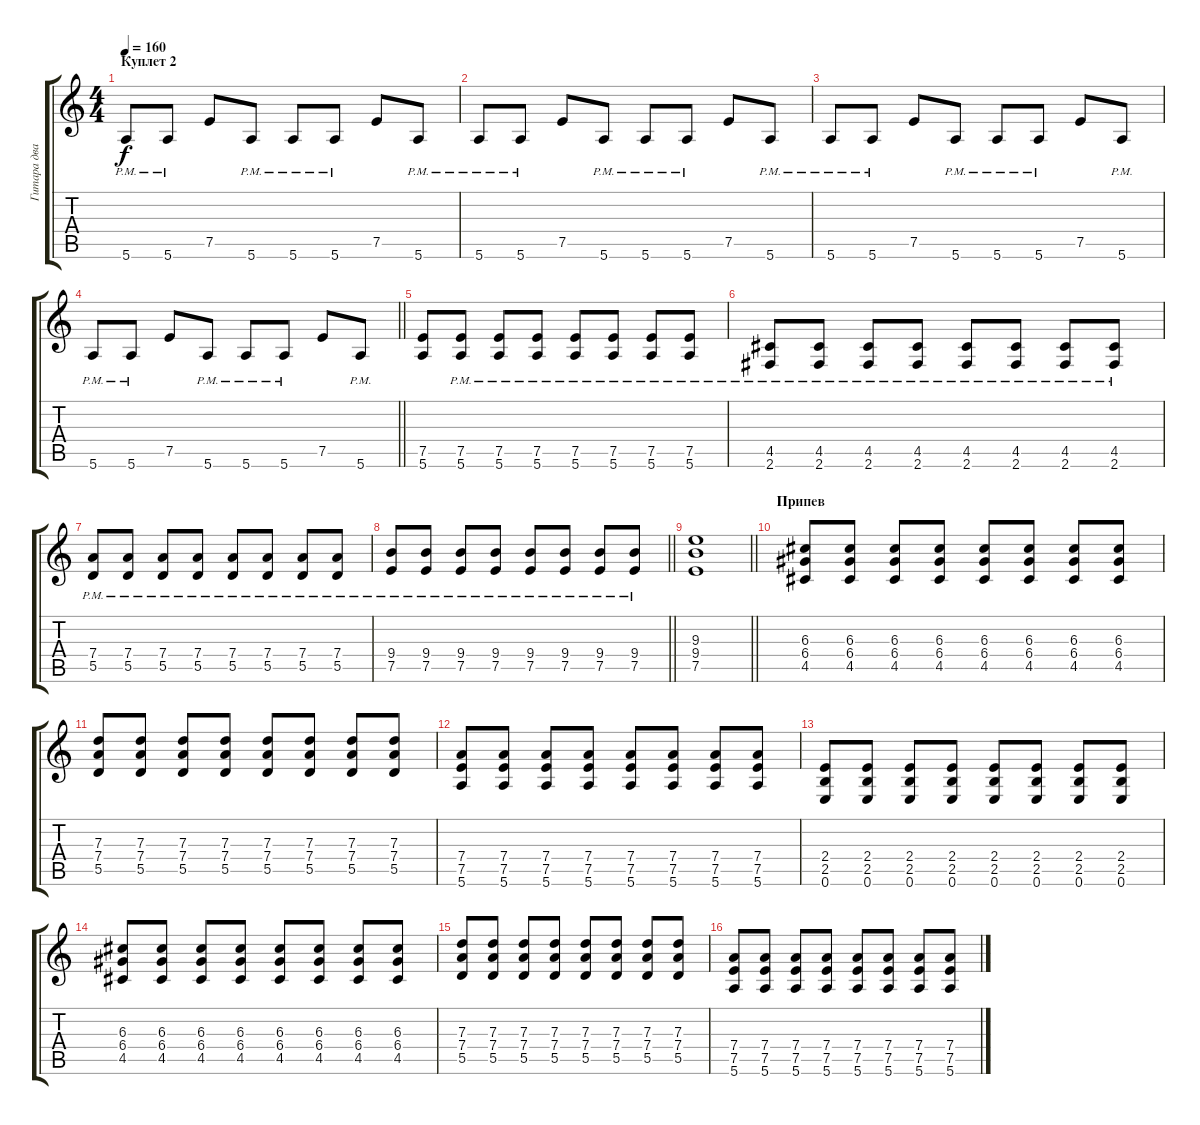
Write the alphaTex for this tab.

\track ("Гитара два" "Гитара два") {instrument overdrivenguitar}
\staff {score tabs}
\tuning (E4 B3 G3 D3 A2 E2) {hide}
\ts (4 4)
\section ("" "Куплет 2")
\tempo 160
\clef g2
\ks c
5.6{pm}.8{dy f} 5.6{pm}.8 7.5.8 5.6{pm}.8 5.6{pm}.8 5.6{pm}.8 7.5.8 5.6{pm}.8 |
5.6{pm}.8 5.6{pm}.8 7.5.8 5.6{pm}.8 5.6{pm}.8 5.6{pm}.8 7.5.8 5.6{pm}.8 |
5.6{pm}.8 5.6{pm}.8 7.5.8 5.6{pm}.8 5.6{pm}.8 5.6{pm}.8 7.5.8 5.6{pm}.8 |
\barLineRight lightlight
5.6{pm}.8 5.6{pm}.8 7.5.8 5.6{pm}.8 5.6{pm}.8 5.6{pm}.8 7.5.8 5.6{pm}.8 |
(7.5 5.6).8 (7.5{pm} 5.6{pm}).8 (7.5{pm} 5.6{pm}).8 (7.5{pm} 5.6{pm}).8 (7.5{pm} 5.6{pm}).8 (7.5{pm} 5.6{pm}).8 (7.5{pm} 5.6{pm}).8 (7.5{pm} 5.6{pm}).8 |
(4.5{pm} 2.6{pm}).8 (4.5{pm} 2.6{pm}).8 (4.5{pm} 2.6{pm}).8 (4.5{pm} 2.6{pm}).8 (4.5{pm} 2.6{pm}).8 (4.5{pm} 2.6{pm}).8 (4.5{pm} 2.6{pm}).8 (4.5{pm} 2.6{pm}).8 |
(7.4{pm} 5.5{pm}).8 (7.4{pm} 5.5{pm}).8 (7.4{pm} 5.5{pm}).8 (7.4{pm} 5.5{pm}).8 (7.4{pm} 5.5{pm}).8 (7.4{pm} 5.5{pm}).8 (7.4{pm} 5.5{pm}).8 (7.4{pm} 5.5{pm}).8 |
\barLineRight lightlight
(9.4{pm} 7.5{pm}).8 (9.4{pm} 7.5{pm}).8 (9.4{pm} 7.5{pm}).8 (9.4{pm} 7.5{pm}).8 (9.4{pm} 7.5{pm}).8 (9.4{pm} 7.5{pm}).8 (9.4{pm} 7.5{pm}).8 (9.4{pm} 7.5{pm}).8 |
\barLineRight lightlight
(9.3 9.4 7.5).1 |
\section ("" "Припев")
(6.3 6.4 4.5).8 (6.3 6.4 4.5).8 (6.3 6.4 4.5).8 (6.3 6.4 4.5).8 (6.3 6.4 4.5).8 (6.3 6.4 4.5).8 (6.3 6.4 4.5).8 (6.3 6.4 4.5).8 |
(7.3 7.4 5.5).8 (7.3 7.4 5.5).8 (7.3 7.4 5.5).8 (7.3 7.4 5.5).8 (7.3 7.4 5.5).8 (7.3 7.4 5.5).8 (7.3 7.4 5.5).8 (7.3 7.4 5.5).8 |
(7.4 7.5 5.6).8 (7.4 7.5 5.6).8 (7.4 7.5 5.6).8 (7.4 7.5 5.6).8 (7.4 7.5 5.6).8 (7.4 7.5 5.6).8 (7.4 7.5 5.6).8 (7.4 7.5 5.6).8 |
(2.4 2.5 0.6).8 (2.4 2.5 0.6).8 (2.4 2.5 0.6).8 (2.4 2.5 0.6).8 (2.4 2.5 0.6).8 (2.4 2.5 0.6).8 (2.4 2.5 0.6).8 (2.4 2.5 0.6).8 |
(6.3 6.4 4.5).8 (6.3 6.4 4.5).8 (6.3 6.4 4.5).8 (6.3 6.4 4.5).8 (6.3 6.4 4.5).8 (6.3 6.4 4.5).8 (6.3 6.4 4.5).8 (6.3 6.4 4.5).8 |
(7.3 7.4 5.5).8 (7.3 7.4 5.5).8 (7.3 7.4 5.5).8 (7.3 7.4 5.5).8 (7.3 7.4 5.5).8 (7.3 7.4 5.5).8 (7.3 7.4 5.5).8 (7.3 7.4 5.5).8 |
(7.4 7.5 5.6).8 (7.4 7.5 5.6).8 (7.4 7.5 5.6).8 (7.4 7.5 5.6).8 (7.4 7.5 5.6).8 (7.4 7.5 5.6).8 (7.4 7.5 5.6).8 (7.4 7.5 5.6).8
